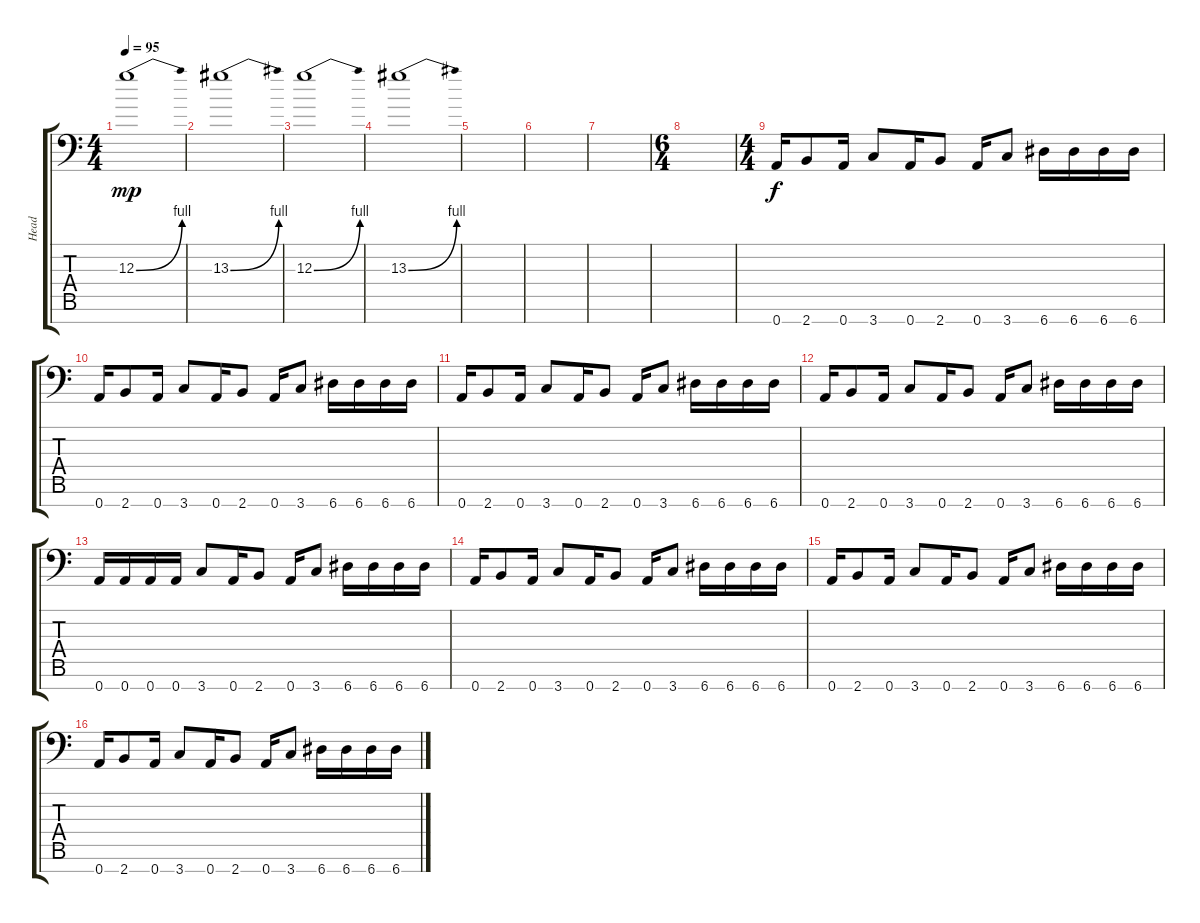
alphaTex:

\track ("Head" "Head") {instrument distortionguitar}
\staff {score tabs}
\tuning (E4 B3 G3 D3 A2 E2 A1) {hide}
\ts (4 4)
\tempo 95
\clef f4
\ks c
12.3{be (bend 0 0 60 4)}.1{dy mp} |
13.3{be (bend 0 0 60 4)}.1 |
12.3{be (bend 0 0 60 4)}.1 |
13.3{be (bend 0 0 60 4)}.1 |
|
|
|
\ts (6 4)
|
\ts (4 4)
0.7.16{dy f} 2.7.8 0.7.16 3.7.8 0.7.16 2.7.8 0.7.16 3.7.8 6.7.16 6.7.16 6.7.16 6.7.16 |
0.7.16 2.7.8 0.7.16 3.7.8 0.7.16 2.7.8 0.7.16 3.7.8 6.7.16 6.7.16 6.7.16 6.7.16 |
0.7.16 2.7.8 0.7.16 3.7.8 0.7.16 2.7.8 0.7.16 3.7.8 6.7.16 6.7.16 6.7.16 6.7.16 |
0.7.16 2.7.8 0.7.16 3.7.8 0.7.16 2.7.8 0.7.16 3.7.8 6.7.16 6.7.16 6.7.16 6.7.16 |
0.7.16 0.7.16 0.7.16 0.7.16 3.7.8 0.7.16 2.7.8 0.7.16 3.7.8 6.7.16 6.7.16 6.7.16 6.7.16 |
0.7.16 2.7.8 0.7.16 3.7.8 0.7.16 2.7.8 0.7.16 3.7.8 6.7.16 6.7.16 6.7.16 6.7.16 |
0.7.16 2.7.8 0.7.16 3.7.8 0.7.16 2.7.8 0.7.16 3.7.8 6.7.16 6.7.16 6.7.16 6.7.16 |
0.7.16 2.7.8 0.7.16 3.7.8 0.7.16 2.7.8 0.7.16 3.7.8 6.7.16 6.7.16 6.7.16 6.7.16
